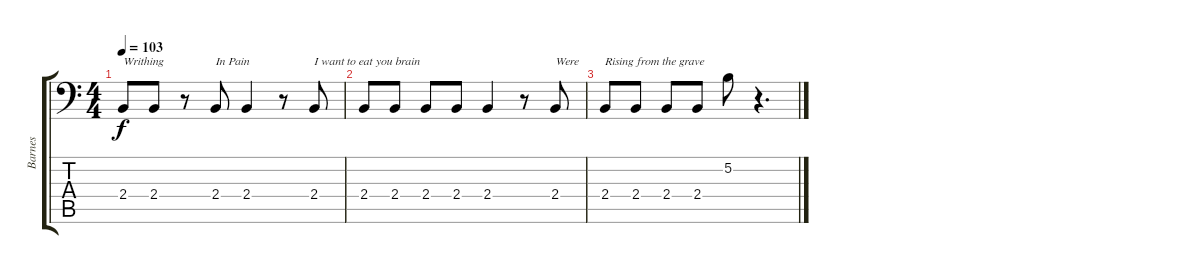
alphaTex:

\track ("Barnes" "Barnes") {instrument lead8bassandlead}
\staff {score tabs}
\tuning (B3 Gb3 D3 A2 D2 A1) {hide}
\ts (4 4)
\tempo 103
\clef f4
\ks c
2.4.8{txt "Writhing" dy f} 2.4.8 r.8 2.4.8{txt "In Pain"} 2.4.4 r.8 2.4.8{txt "I want to eat you brain"} |
2.4.8 2.4.8 2.4.8 2.4.8 2.4.4 r.8 2.4.8{txt "Were"} |
2.4.8{txt "Rising from the grave"} 2.4.8 2.4.8 2.4.8 5.2.8 r.4{d}
